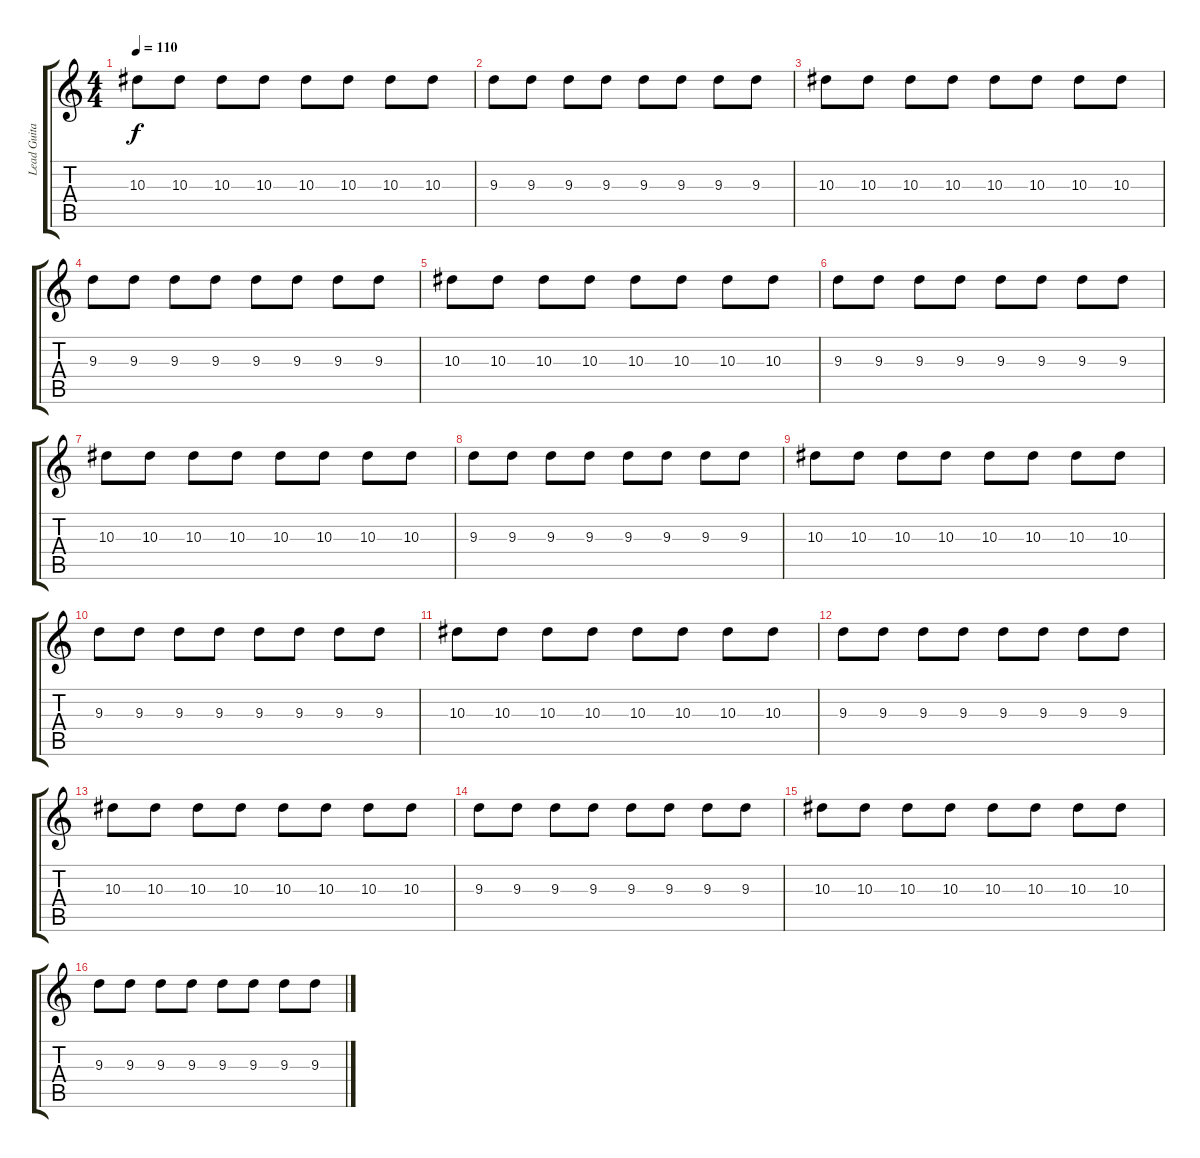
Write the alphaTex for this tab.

\track ("Lead Guitar 3" "Lead Guita") {instrument distortionguitar}
\staff {score tabs}
\tuning (D4 A3 F3 C3 G2 C2) {hide}
\ts (4 4)
\tempo 110
\clef g2
\ks c
10.3.8{dy f} 10.3.8 10.3.8 10.3.8 10.3.8 10.3.8 10.3.8 10.3.8 |
9.3.8 9.3.8 9.3.8 9.3.8 9.3.8 9.3.8 9.3.8 9.3.8 |
10.3.8 10.3.8 10.3.8 10.3.8 10.3.8 10.3.8 10.3.8 10.3.8 |
9.3.8 9.3.8 9.3.8 9.3.8 9.3.8 9.3.8 9.3.8 9.3.8 |
10.3.8 10.3.8 10.3.8 10.3.8 10.3.8 10.3.8 10.3.8 10.3.8 |
9.3.8 9.3.8 9.3.8 9.3.8 9.3.8 9.3.8 9.3.8 9.3.8 |
10.3.8 10.3.8 10.3.8 10.3.8 10.3.8 10.3.8 10.3.8 10.3.8 |
9.3.8 9.3.8 9.3.8 9.3.8 9.3.8 9.3.8 9.3.8 9.3.8 |
10.3.8 10.3.8 10.3.8 10.3.8 10.3.8 10.3.8 10.3.8 10.3.8 |
9.3.8 9.3.8 9.3.8 9.3.8 9.3.8 9.3.8 9.3.8 9.3.8 |
10.3.8 10.3.8 10.3.8 10.3.8 10.3.8 10.3.8 10.3.8 10.3.8 |
9.3.8 9.3.8 9.3.8 9.3.8 9.3.8 9.3.8 9.3.8 9.3.8 |
10.3.8 10.3.8 10.3.8 10.3.8 10.3.8 10.3.8 10.3.8 10.3.8 |
9.3.8 9.3.8 9.3.8 9.3.8 9.3.8 9.3.8 9.3.8 9.3.8 |
10.3.8 10.3.8 10.3.8 10.3.8 10.3.8 10.3.8 10.3.8 10.3.8 |
9.3.8 9.3.8 9.3.8 9.3.8 9.3.8 9.3.8 9.3.8 9.3.8
